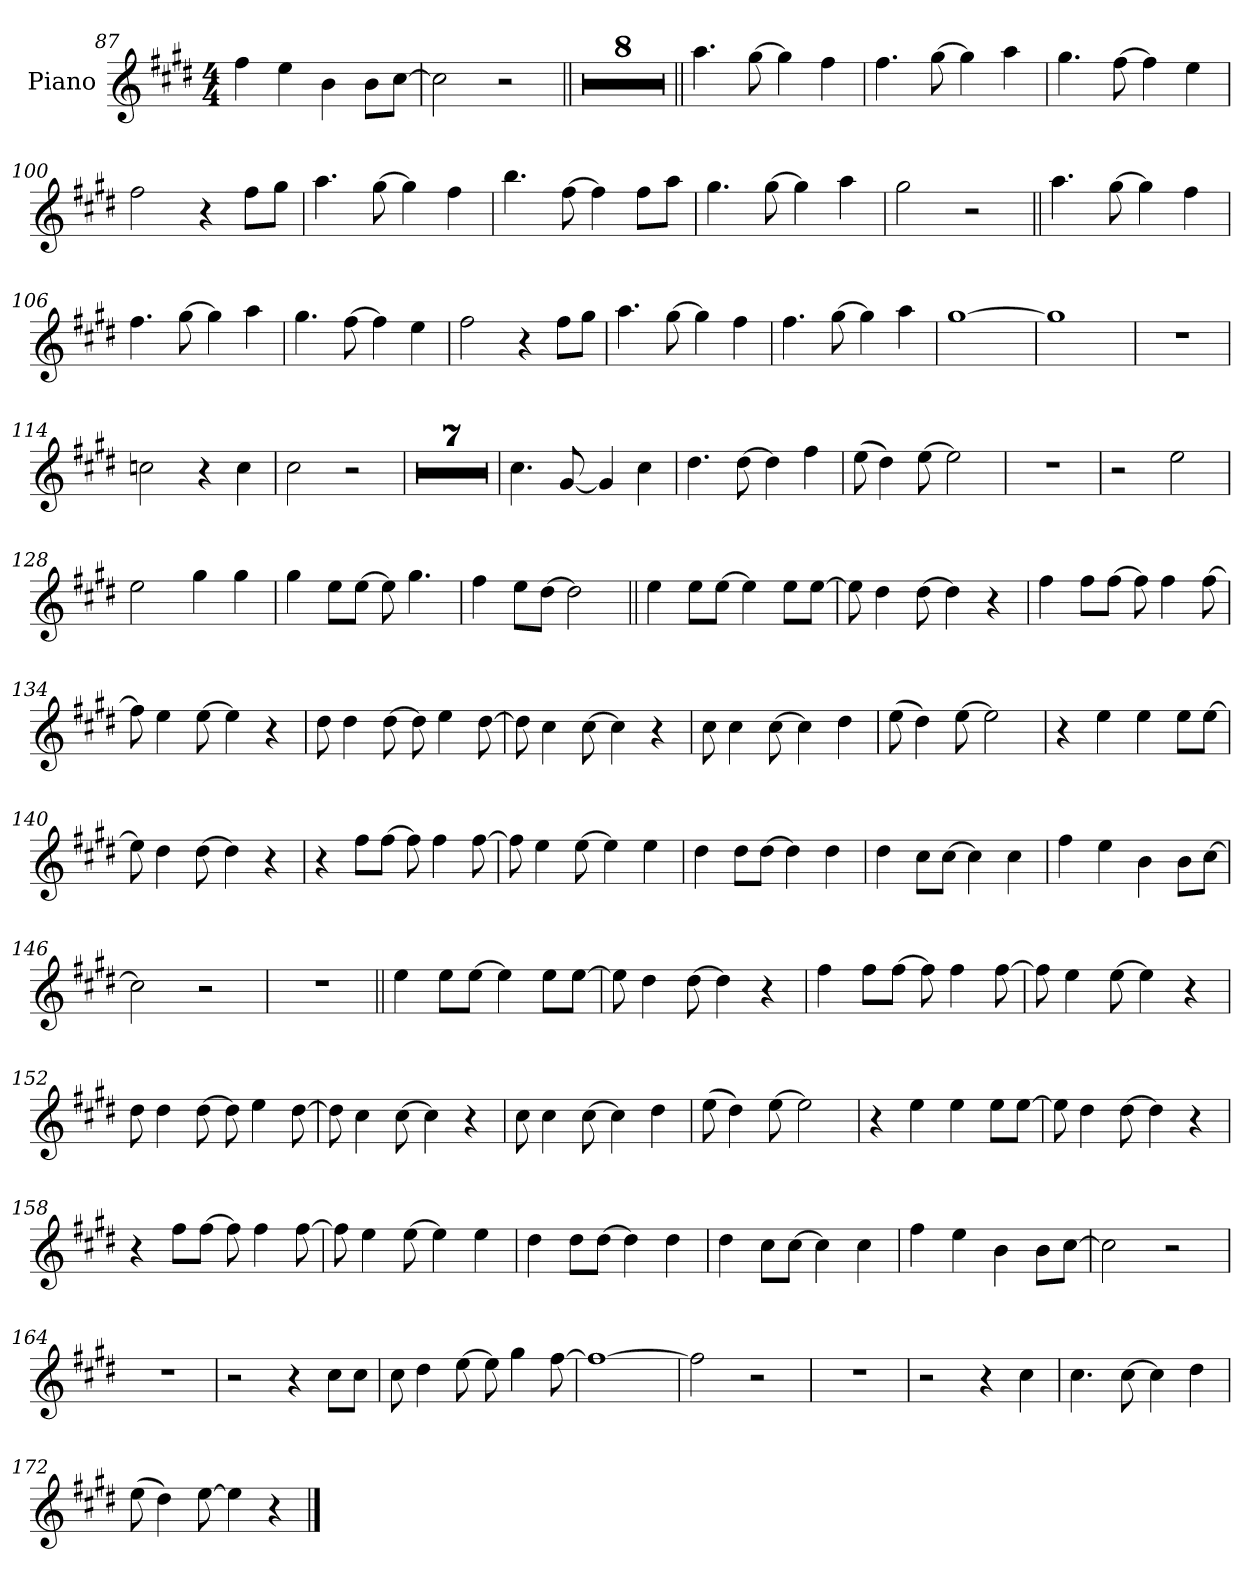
**kern
*part1
*staff1
*I"Piano
*I'Pno.
*clefG2
*k[f#c#g#d#]
*M4/4
=87
4ff#
4ee
4b
8bL
[8cc#J
=88
2cc#]
2r
=89||
1r
=90
1r
=91
1r
=92
1r
=93
1r
=94
1r
=95
1r
=96
1r
=97||
4.aa
[8gg#
4gg#]
4ff#
=98
4.ff#
[8gg#
4gg#]
4aa
=99
4.gg#
[8ff#
4ff#]
4ee
=100
2ff#
4r
8ff#L
8gg#J
=101
4.aa
[8gg#
4gg#]
4ff#
=102
4.bb
[8ff#
4ff#]
8ff#L
8aaJ
=103
4.gg#
[8gg#
4gg#]
4aa
=104
2gg#
2r
=105||
4.aa
[8gg#
4gg#]
4ff#
=106
4.ff#
[8gg#
4gg#]
4aa
=107
4.gg#
[8ff#
4ff#]
4ee
=108
2ff#
4r
8ff#L
8gg#J
=109
4.aa
[8gg#
4gg#]
4ff#
=110
4.ff#
[8gg#
4gg#]
4aa
=111
[1gg#
=112
1gg#]
=113
1r
=114
2ccn
4r
4cc
=115
2cc#
2r
=116
1r
=117
1r
=118
1r
=119
1r
=120
1r
=121
1r
=122
1r
=123
4.cc#
[8g#
4g#]
4cc#
=124
4.dd#
[8dd#
4dd#]
4ff#
=125
(>8ee
4dd#)
[8ee
2ee]
=126
1r
=127
2r
2ee
=128
2ee
4gg#
4gg#
=129
4gg#
8eeL
[8eeJ
8ee]
4.gg#
=130
4ff#
8eeL
[8dd#J
2dd#]
=131||
4ee
8eeL
[8eeJ
4ee]
8eeL
[8eeJ
=132
8ee]
4dd#
[8dd#
4dd#]
4r
=133
4ff#
8ff#L
[8ff#J
8ff#]
4ff#
[8ff#
=134
8ff#]
4ee
[8ee
4ee]
4r
=135
8dd#
4dd#
[8dd#
8dd#]
4ee
[8dd#
=136
8dd#]
4cc#
[8cc#
4cc#]
4r
=137
8cc#
4cc#
[8cc#
4cc#]
4dd#
=138
(>8ee
4dd#)
[8ee
2ee]
=139
4r
4ee
4ee
8eeL
[8eeJ
=140
8ee]
4dd#
[8dd#
4dd#]
4r
=141
4r
8ff#L
[8ff#J
8ff#]
4ff#
[8ff#
=142
8ff#]
4ee
[8ee
4ee]
4ee
=143
4dd#
8dd#L
[8dd#J
4dd#]
4dd#
=144
4dd#
8cc#L
[8cc#J
4cc#]
4cc#
=145
4ff#
4ee
4b
8bL
[8cc#J
=146
2cc#]
2r
=147
1r
=148||
4ee
8eeL
[8eeJ
4ee]
8eeL
[8eeJ
=149
8ee]
4dd#
[8dd#
4dd#]
4r
=150
4ff#
8ff#L
[8ff#J
8ff#]
4ff#
[8ff#
=151
8ff#]
4ee
[8ee
4ee]
4r
=152
8dd#
4dd#
[8dd#
8dd#]
4ee
[8dd#
=153
8dd#]
4cc#
[8cc#
4cc#]
4r
=154
8cc#
4cc#
[8cc#
4cc#]
4dd#
=155
(>8ee
4dd#)
[8ee
2ee]
=156
4r
4ee
4ee
8eeL
[8eeJ
=157
8ee]
4dd#
[8dd#
4dd#]
4r
=158
4r
8ff#L
[8ff#J
8ff#]
4ff#
[8ff#
=159
8ff#]
4ee
[8ee
4ee]
4ee
=160
4dd#
8dd#L
[8dd#J
4dd#]
4dd#
=161
4dd#
8cc#L
[8cc#J
4cc#]
4cc#
=162
4ff#
4ee
4b
8bL
[8cc#J
=163
2cc#]
2r
=164
1r
=165
2r
4r
8cc#L
8cc#J
=166
8cc#
4dd#
[8ee
8ee]
4gg#
[8ff#
=167
1ff#_
=168
2ff#]
2r
=169
1r
=170
2r
4r
4cc#
=171
4.cc#
[8cc#
4cc#]
4dd#
=172
(>8ee
4dd#)
[8ee
4ee]
4r
==
*-
